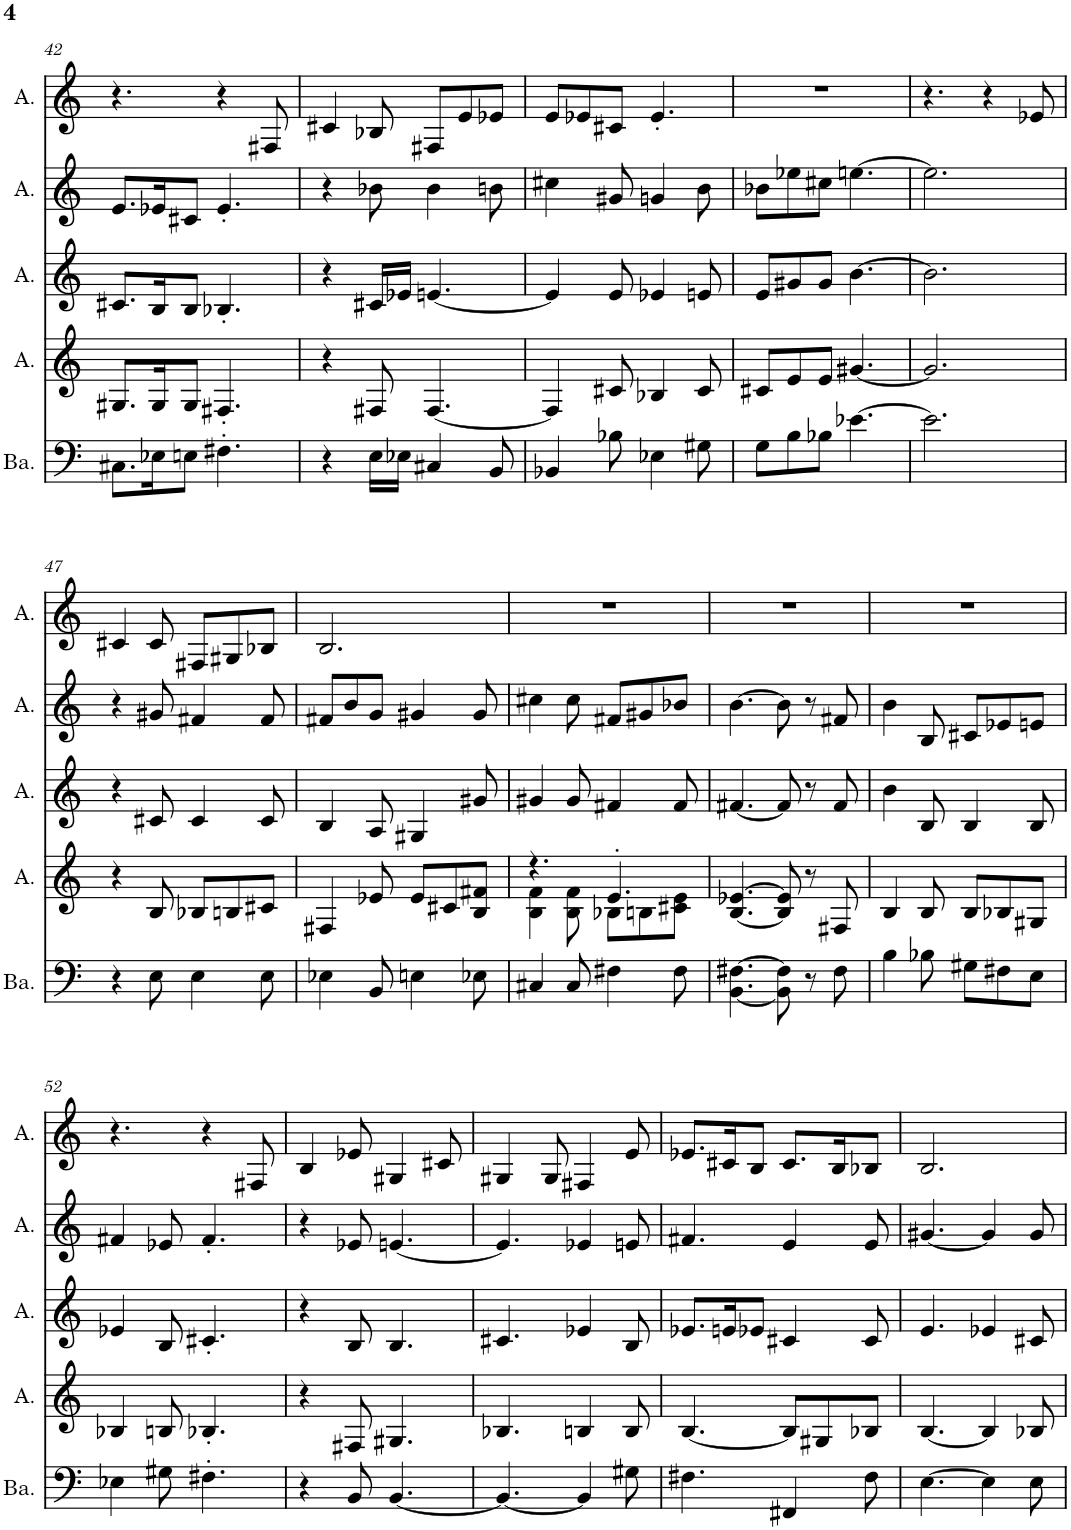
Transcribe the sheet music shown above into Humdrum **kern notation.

**kern	**kern	**kern	**kern	**kern
*part5	*part4	*part3	*part2	*part1
*staff5	*staff4	*staff3	*staff2	*staff1
*I"Bariton	*I"Alt	*I"Alt	*I"Alt	*I"Alt
*I'Ba.	*I'A.	*I'A.	*I'A.	*I'A.
!!LO:PB:g=z
*clefF4	*clefG2	*clefG2	*clefG2	*clefG2
*k[]	*k[]	*k[]	*k[]	*k[]
*M6/8	*M6/8	*M6/8	*M6/8	*M6/8
=42	=42	=42	=42	=42
8.C#X\L	8.G#X/L	8.c#X/L	8.e/L	4.r
16E-X\K	16G#/K	16B/K	16e-X/K	.
8En\J	8G#/J	8B/J	8c#X/J	.
4.F#X'\	4.F#X'/	4.B-X'/	4.e-'/	4r
.	.	.	.	8F#X/
=43	=43	=43	=43	=43
4r	4r	4r	4r	4c#X/
16E\LL	8F#X/	16c#X/LL	8b-X\	8B-X/
16E-X\JJ	.	16e-X/JJ	.	.
4C#X/	[4.F#/	[4.en/	4b-\	8F#X/L
.	.	.	.	8e/
8BB/	.	.	8bn\	8e-X/J
=44	=44	=44	=44	=44
4BB-X/	4F#/]	4e/]	4cc#X\	8e/L
.	.	.	.	8e-X/
8B-X\	8c#X/	8e/	8g#X/	8c#X/J
4E-X\	4B-X/	4e-X/	4gn/	4.e-'/
8G#X\	8c#/	8en/	8b\	.
=45	=45	=45	=45	=45
8G\L	8c#X/L	8e/L	8b-X\L	2.r
8B\	8e/	8g#X/	8ee-X\	.
8B-X\J	8e/J	8g#/J	8cc#X\J	.
[4.e-X\	[4.g#X/	[4.b\	[4.een\	.
=46	=46	=46	=46	=46
2.e-\]	2.g#/]	2.b\]	2.ee\]	4.r
.	.	.	.	4r
.	.	.	.	8e-X/
!!LO:LB:g=z
=47	=47	=47	=47	=47
4r	4r	4r	4r	4c#X/
8E\	8B/	8c#X/	8g#X/	8c#/
4E\	8B-X/L	4c#/	4f#X/	8F#X/L
.	8Bn/	.	.	8G#X/
8E\	8c#X/J	8c#/	8f#/	8B-X/J
=48	=48	=48	=48	=48
4E-X\	4F#X/	4B/	8f#X/L	2.B/
.	.	.	8b/	.
8BB/	8e-X/	8A/	8g/J	.
4En\	8e-/L	4G#X/	4g#X/	.
.	8c#X/	.	.	.
8E-X\	8B/ 8f#X/J	8g#X/	8g#/	.
=49	=49	=49	=49	=49
*	*^	*	*	*
4C#X/	4.r	4B\ 4f\	4g#X/	4cc#X\	2.r
8C#/	.	8B\ 8f\	8g#/	8cc#\	.
4F#X\	4.e'/	8B-X\L	4f#X/	8f#X/L	.
.	.	8Bn\	.	8g#X/	.
8F#\	.	8c#X\ 8e\J	8f#/	8b-X/J	.
*	*v	*v	*	*	*
=50	=50	=50	=50	=50
[4.BB\ [4.F#X\	[4.B/ [4.e-X/	[4.f#X/	[4.b\	2.r
8BB\] 8F#\]	8B/] 8e-/]	8f#/]	8b\]	.
8r	8r	8r	8r	.
8F#\	8F#X/	8f#/	8f#X/	.
=51	=51	=51	=51	=51
4B\	4B/	4b\	4b\	2.r
8B-X\	8B/	8B/	8B/	.
8G#X\L	8B/L	4B/	8c#X/L	.
8F#X\	8B-X/	.	8e-X/	.
8E\J	8G#X/J	8B/	8en/J	.
!!LO:LB:g=z
=52	=52	=52	=52	=52
4E-X\	4B-X/	4e-X/	4f#X/	4.r
8G#X\	8Bn/	8B/	8e-X/	.
4.F#X'\	4.B-X'/	4.c#X'/	4.f#'/	4r
.	.	.	.	8F#X/
=53	=53	=53	=53	=53
4r	4r	4r	4r	4B/
8BB/	8F#X/	8B/	8e-X/	8e-X/
[4.BB/	4.G#X/	4.B/	[4.en/	4G#X/
.	.	.	.	8c#X/
=54	=54	=54	=54	=54
4.BB/_	4.B-X/	4.c#X/	4.e/]	4G#X/
.	.	.	.	8G#/
4BB/]	4Bn/	4e-X/	4e-X/	4F#X/
8G#X\	8B/	8B/	8en/	8e/
=55	=55	=55	=55	=55
4.F#X\	[4.B/	8.e-X/L	4.f#X/	8.e-X/L
.	.	16en/K	.	16c#X/K
.	.	8e-X/J	.	8B/J
4FF#X/	8B/L]	4c#X/	4e/	8.c#/L
.	8G#X/	.	.	.
.	.	.	.	16B/K
8F#\	8B-X/J	8c#/	8e/	8B-X/J
=56	=56	=56	=56	=56
[4.E\	[4.B/	4.e/	[4.g#X/	2.B/
4E\]	4B/]	4e-X/	4g#/]	.
8E\	8B-X/	8c#X/	8g#/	.
=	=	=	=	=
*-	*-	*-	*-	*-
